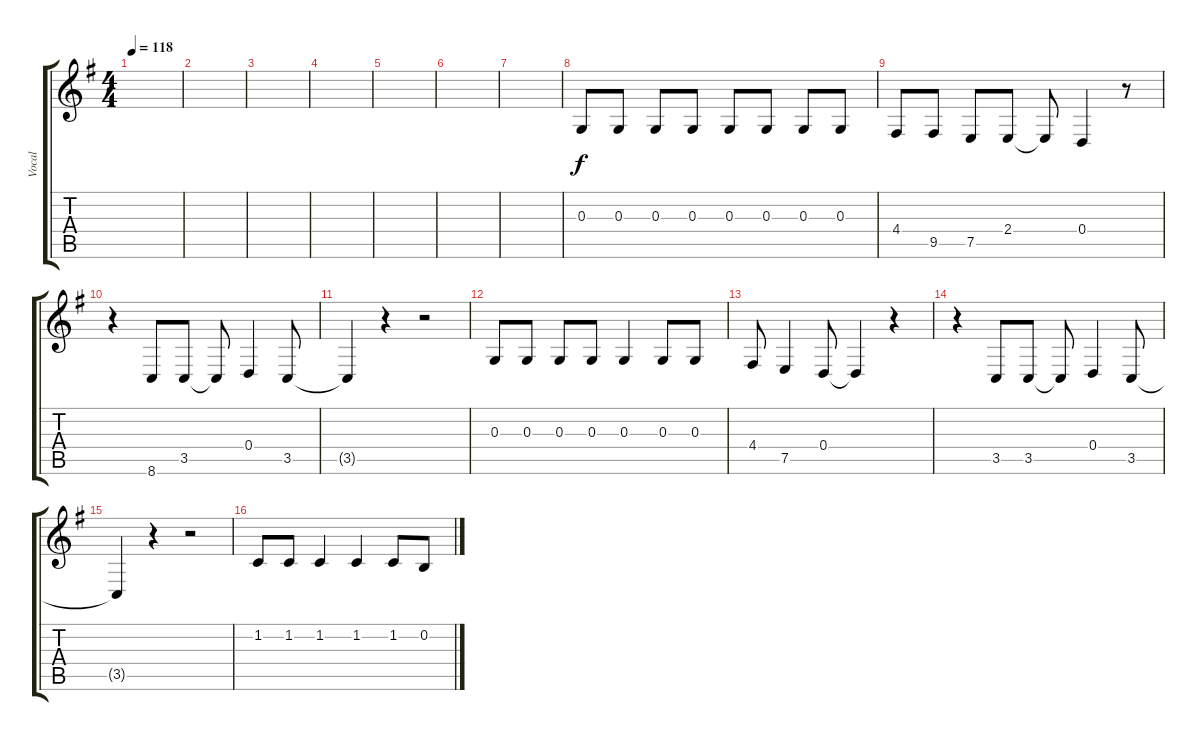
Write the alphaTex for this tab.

\track ("Vocal" "Vocal") {instrument violin}
\staff {score tabs}
\tuning (E4 B3 G3 D3 A2 E2) {hide}
\ts (4 4)
\tempo 118
\clef g2
\ks g
|
|
|
|
|
|
|
0.3.8 0.3.8 0.3.8 0.3.8 0.3.8 0.3.8 0.3.8 0.3.8 |
4.4.8 9.5.8 7.5.8 2.4.8 2.4{t}.8 0.4.4 r.8 |
r.4 8.6.8 3.5.8 3.5{t}.8 0.4.4 3.5.8 |
3.5{t}.4 r.4 r.2 |
0.3.8 0.3.8 0.3.8 0.3.8 0.3.4 0.3.8 0.3.8 |
4.4.8 7.5.4 0.4.8 0.4{t}.4 r.4 |
r.4 3.5.8 3.5.8 3.5{t}.8 0.4.4 3.5.8 |
3.5{t}.4 r.4 r.2 |
1.2.8 1.2.8 1.2.4 1.2.4 1.2.8 0.2.8
